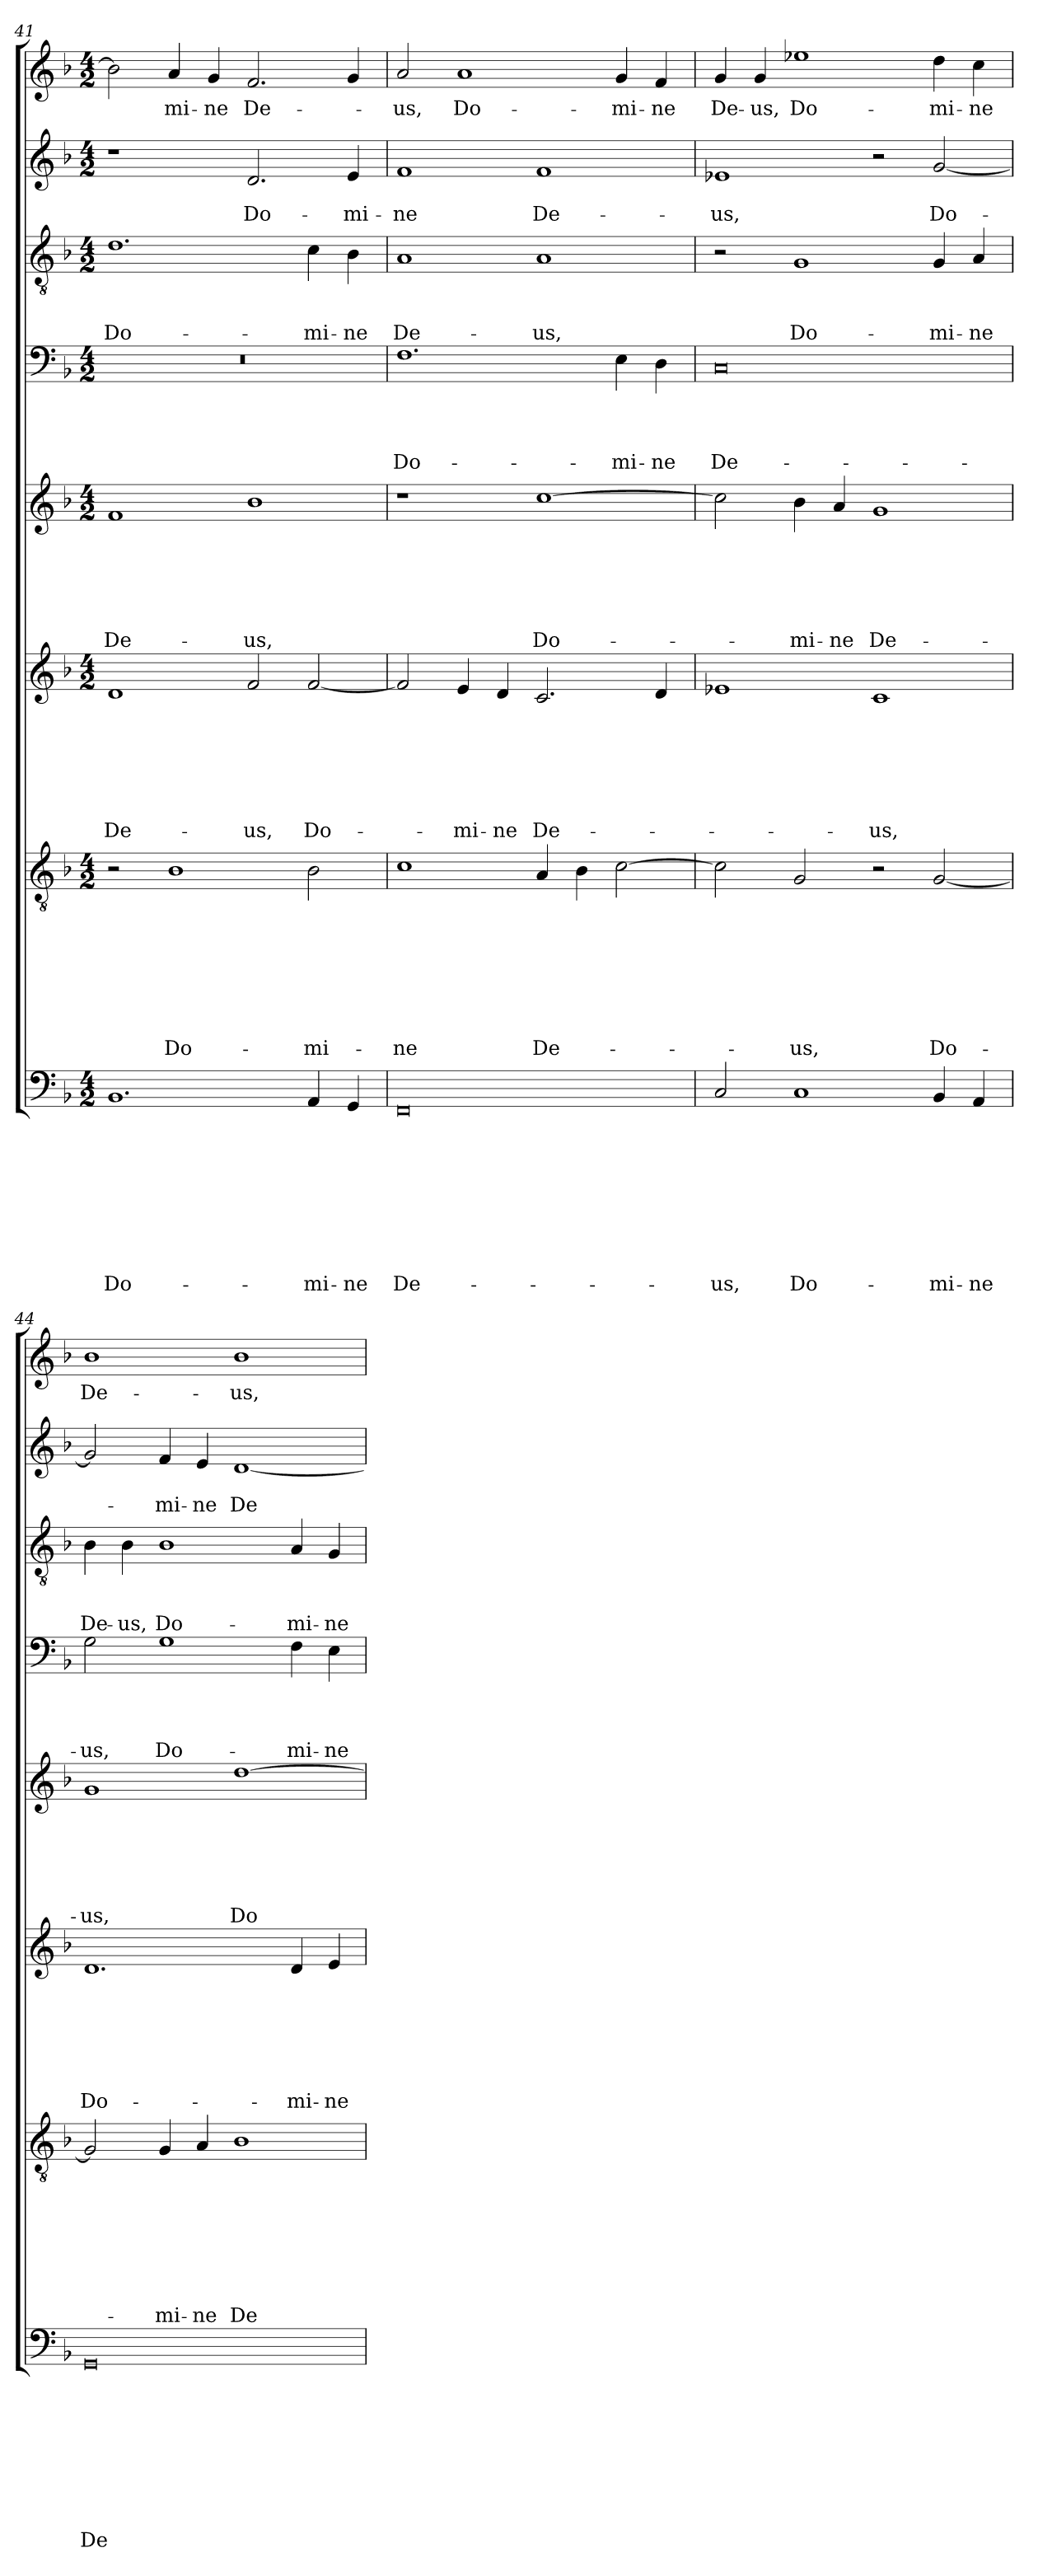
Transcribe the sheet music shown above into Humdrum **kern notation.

**kern	**text	**text	**text	**text	**text	**text	**text	**text	**text	**kern	**text	**text	**text	**text	**text	**text	**text	**text	**kern	**text	**text	**text	**text	**text	**text	**text	**kern	**text	**text	**text	**text	**text	**text	**kern	**text	**text	**text	**text	**kern	**text	**text	**text	**kern	**text	**text	**kern	**text
*part8	*part8	*part8	*part8	*part8	*part8	*part8	*part8	*part8	*part8	*part7	*part7	*part7	*part7	*part7	*part7	*part7	*part7	*part7	*part6	*part6	*part6	*part6	*part6	*part6	*part6	*part6	*part5	*part5	*part5	*part5	*part5	*part5	*part5	*part4	*part4	*part4	*part4	*part4	*part3	*part3	*part3	*part3	*part2	*part2	*part2	*part1	*part1
*staff8	*staff8	*staff8	*staff8	*staff8	*staff8	*staff8	*staff8	*staff8	*staff8	*staff7	*staff7	*staff7	*staff7	*staff7	*staff7	*staff7	*staff7	*staff7	*staff6	*staff6	*staff6	*staff6	*staff6	*staff6	*staff6	*staff6	*staff5	*staff5	*staff5	*staff5	*staff5	*staff5	*staff5	*staff4	*staff4	*staff4	*staff4	*staff4	*staff3	*staff3	*staff3	*staff3	*staff2	*staff2	*staff2	*staff1	*staff1
*clefF4	*	*	*	*	*	*	*	*	*	*clefGv2	*	*	*	*	*	*	*	*	*clefG2	*	*	*	*	*	*	*	*clefG2	*	*	*	*	*	*	*clefF4	*	*	*	*	*clefGv2	*	*	*	*clefG2	*	*	*clefG2	*
*k[b-]	*	*	*	*	*	*	*	*	*	*k[b-]	*	*	*	*	*	*	*	*	*k[b-]	*	*	*	*	*	*	*	*k[b-]	*	*	*	*	*	*	*k[b-]	*	*	*	*	*k[b-]	*	*	*	*k[b-]	*	*	*k[b-]	*
*d:	*	*	*	*	*	*	*	*	*	*d:	*	*	*	*	*	*	*	*	*d:	*	*	*	*	*	*	*	*d:	*	*	*	*	*	*	*d:	*	*	*	*	*d:	*	*	*	*d:	*	*	*d:	*
*M4/2	*	*	*	*	*	*	*	*	*	*M4/2	*	*	*	*	*	*	*	*	*M4/2	*	*	*	*	*	*	*	*M4/2	*	*	*	*	*	*	*M4/2	*	*	*	*	*M4/2	*	*	*	*M4/2	*	*	*M4/2	*
=41	=41	=41	=41	=41	=41	=41	=41	=41	=41	=41	=41	=41	=41	=41	=41	=41	=41	=41	=41	=41	=41	=41	=41	=41	=41	=41	=41	=41	=41	=41	=41	=41	=41	=41	=41	=41	=41	=41	=41	=41	=41	=41	=41	=41	=41	=41	=41
!	!	!	!	!	!	!	!	!	!LO:LY:b	!	!	!	!	!	!	!	!	!	!	!	!	!	!	!	!	!LO:LY:b	!	!	!	!	!	!	!LO:LY:b	!	!	!	!	!	!	!	!	!LO:LY:b	!	!	!	!	!
1.BB-	.	.	.	.	.	.	.	.	Do-	2r	.	.	.	.	.	.	.	.	1d	.	.	.	.	.	.	De-	1f	.	.	.	.	.	De-	0r	.	.	.	.	1.d	.	.	Do-	1r	.	.	2b-\]	.
!	!	!	!	!	!	!	!	!	!	!	!	!	!	!	!	!	!	!LO:LY:b	!	!	!	!	!	!	!	!	!	!	!	!	!	!	!	!	!	!	!	!	!	!	!	!	!	!	!	!	!LO:LY:b
.	.	.	.	.	.	.	.	.	.	1B-	.	.	.	.	.	.	.	Do-	.	.	.	.	.	.	.	.	.	.	.	.	.	.	.	.	.	.	.	.	.	.	.	.	.	.	.	4a/	-mi-
!	!	!	!	!	!	!	!	!	!	!	!	!	!	!	!	!	!	!	!	!	!	!	!	!	!	!	!	!	!	!	!	!	!	!	!	!	!	!	!	!	!	!	!	!	!	!	!LO:LY:b
.	.	.	.	.	.	.	.	.	.	.	.	.	.	.	.	.	.	.	.	.	.	.	.	.	.	.	.	.	.	.	.	.	.	.	.	.	.	.	.	.	.	.	.	.	.	4g/	-ne
!	!	!	!	!	!	!	!	!	!	!	!	!	!	!	!	!	!	!	!	!	!	!	!	!	!	!LO:LY:b	!	!	!	!	!	!	!LO:LY:b	!	!	!	!	!	!	!	!	!	!	!	!LO:LY:b	!	!LO:LY:b
.	.	.	.	.	.	.	.	.	.	.	.	.	.	.	.	.	.	.	2f/	.	.	.	.	.	.	-us,	1b-	.	.	.	.	.	-us,	.	.	.	.	.	.	.	.	.	2.d/	.	Do-	2.f/	De-
!	!	!	!	!	!	!	!	!	!LO:LY:b	!	!	!	!	!	!	!	!	!LO:LY:b	!	!	!	!	!	!	!	!LO:LY:b	!	!	!	!	!	!	!	!	!	!	!	!	!	!	!	!LO:LY:b	!	!	!	!	!
4AA/	.	.	.	.	.	.	.	.	-mi-	2B-\	.	.	.	.	.	.	.	-mi-	[2f/	.	.	.	.	.	.	Do-	.	.	.	.	.	.	.	.	.	.	.	.	4c\	.	.	-mi-	.	.	.	.	.
!	!	!	!	!	!	!	!	!	!LO:LY:b	!	!	!	!	!	!	!	!	!	!	!	!	!	!	!	!	!	!	!	!	!	!	!	!	!	!	!	!	!	!	!	!	!LO:LY:b	!	!	!LO:LY:b	!	!
4GG/	.	.	.	.	.	.	.	.	-ne	.	.	.	.	.	.	.	.	.	.	.	.	.	.	.	.	.	.	.	.	.	.	.	.	.	.	.	.	.	4B-\	.	.	-ne	4e/	.	-mi-	4g/	.
!!LO:LB:g=z
=42	=42	=42	=42	=42	=42	=42	=42	=42	=42	=42	=42	=42	=42	=42	=42	=42	=42	=42	=42	=42	=42	=42	=42	=42	=42	=42	=42	=42	=42	=42	=42	=42	=42	=42	=42	=42	=42	=42	=42	=42	=42	=42	=42	=42	=42	=42	=42
!	!	!	!	!	!	!	!	!	!LO:LY:b	!	!	!	!	!	!	!	!	!LO:LY:b	!	!	!	!	!	!	!	!	!	!	!	!	!	!	!	!	!	!	!	!LO:LY:b	!	!	!	!LO:LY:b	!	!	!LO:LY:b	!	!LO:LY:b
0FF	.	.	.	.	.	.	.	.	De-	1c	.	.	.	.	.	.	.	-ne	2f/]	.	.	.	.	.	.	.	1r	.	.	.	.	.	.	1.F	.	.	.	Do-	1A	.	.	De-	1f	.	-ne	2a/	-us,
!	!	!	!	!	!	!	!	!	!	!	!	!	!	!	!	!	!	!	!	!	!	!	!	!	!	!LO:LY:b	!	!	!	!	!	!	!	!	!	!	!	!	!	!	!	!	!	!	!	!	!LO:LY:b
.	.	.	.	.	.	.	.	.	.	.	.	.	.	.	.	.	.	.	4e/	.	.	.	.	.	.	-mi-	.	.	.	.	.	.	.	.	.	.	.	.	.	.	.	.	.	.	.	1a	Do-
!	!	!	!	!	!	!	!	!	!	!	!	!	!	!	!	!	!	!	!	!	!	!	!	!	!	!LO:LY:b	!	!	!	!	!	!	!	!	!	!	!	!	!	!	!	!	!	!	!	!	!
.	.	.	.	.	.	.	.	.	.	.	.	.	.	.	.	.	.	.	4d/	.	.	.	.	.	.	-ne	.	.	.	.	.	.	.	.	.	.	.	.	.	.	.	.	.	.	.	.	.
!	!	!	!	!	!	!	!	!	!	!	!	!	!	!	!	!	!	!LO:LY:b	!	!	!	!	!	!	!	!LO:LY:b	!	!	!	!	!	!	!LO:LY:b	!	!	!	!	!	!	!	!	!LO:LY:b	!	!	!LO:LY:b	!	!
.	.	.	.	.	.	.	.	.	.	4A/	.	.	.	.	.	.	.	De-	2.c/	.	.	.	.	.	.	De-	[1cc	.	.	.	.	.	Do-	.	.	.	.	.	1A	.	.	-us,	1f	.	De-	.	.
.	.	.	.	.	.	.	.	.	.	4B-\	.	.	.	.	.	.	.	.	.	.	.	.	.	.	.	.	.	.	.	.	.	.	.	.	.	.	.	.	.	.	.	.	.	.	.	.	.
!	!	!	!	!	!	!	!	!	!	!	!	!	!	!	!	!	!	!	!	!	!	!	!	!	!	!	!	!	!	!	!	!	!	!	!	!	!	!LO:LY:b	!	!	!	!	!	!	!	!	!LO:LY:b
.	.	.	.	.	.	.	.	.	.	[2c\	.	.	.	.	.	.	.	.	.	.	.	.	.	.	.	.	.	.	.	.	.	.	.	4E\	.	.	.	-mi-	.	.	.	.	.	.	.	4g/	-mi-
!	!	!	!	!	!	!	!	!	!	!	!	!	!	!	!	!	!	!	!	!	!	!	!	!	!	!	!	!	!	!	!	!	!	!	!	!	!	!LO:LY:b	!	!	!	!	!	!	!	!	!LO:LY:b
.	.	.	.	.	.	.	.	.	.	.	.	.	.	.	.	.	.	.	4d/	.	.	.	.	.	.	.	.	.	.	.	.	.	.	4D\	.	.	.	-ne	.	.	.	.	.	.	.	4f/	-ne
=43	=43	=43	=43	=43	=43	=43	=43	=43	=43	=43	=43	=43	=43	=43	=43	=43	=43	=43	=43	=43	=43	=43	=43	=43	=43	=43	=43	=43	=43	=43	=43	=43	=43	=43	=43	=43	=43	=43	=43	=43	=43	=43	=43	=43	=43	=43	=43
!	!	!	!	!	!	!	!	!	!LO:LY:b	!	!	!	!	!	!	!	!	!	!	!	!	!	!	!	!	!	!	!	!	!	!	!	!	!	!	!	!	!LO:LY:b	!	!	!	!	!	!	!LO:LY:b	!	!LO:LY:b
2C/	.	.	.	.	.	.	.	.	-us,	2c\]	.	.	.	.	.	.	.	.	1e-X	.	.	.	.	.	.	.	2cc\]	.	.	.	.	.	.	0C	.	.	.	De-	2r	.	.	.	1e-X	.	-us,	4g/	De-
!	!	!	!	!	!	!	!	!	!	!	!	!	!	!	!	!	!	!	!	!	!	!	!	!	!	!	!	!	!	!	!	!	!	!	!	!	!	!	!	!	!	!	!	!	!	!	!LO:LY:b
.	.	.	.	.	.	.	.	.	.	.	.	.	.	.	.	.	.	.	.	.	.	.	.	.	.	.	.	.	.	.	.	.	.	.	.	.	.	.	.	.	.	.	.	.	.	4g/	-us,
!	!	!	!	!	!	!	!	!	!LO:LY:b	!	!	!	!	!	!	!	!	!LO:LY:b	!	!	!	!	!	!	!	!	!	!	!	!	!	!	!LO:LY:b	!	!	!	!	!	!	!	!	!LO:LY:b	!	!	!	!	!LO:LY:b
1C	.	.	.	.	.	.	.	.	Do-	2G/	.	.	.	.	.	.	.	-us,	.	.	.	.	.	.	.	.	4b-\	.	.	.	.	.	-mi-	.	.	.	.	.	1G	.	.	Do-	.	.	.	1ee-X	Do-
!	!	!	!	!	!	!	!	!	!	!	!	!	!	!	!	!	!	!	!	!	!	!	!	!	!	!	!	!	!	!	!	!	!LO:LY:b	!	!	!	!	!	!	!	!	!	!	!	!	!	!
.	.	.	.	.	.	.	.	.	.	.	.	.	.	.	.	.	.	.	.	.	.	.	.	.	.	.	4a/	.	.	.	.	.	-ne	.	.	.	.	.	.	.	.	.	.	.	.	.	.
!	!	!	!	!	!	!	!	!	!	!	!	!	!	!	!	!	!	!	!	!	!	!	!	!	!	!LO:LY:b	!	!	!	!	!	!	!LO:LY:b	!	!	!	!	!	!	!	!	!	!	!	!	!	!
.	.	.	.	.	.	.	.	.	.	2r	.	.	.	.	.	.	.	.	1c	.	.	.	.	.	.	-us,	1g	.	.	.	.	.	De-	.	.	.	.	.	.	.	.	.	2r	.	.	.	.
!	!	!	!	!	!	!	!	!	!LO:LY:b	!	!	!	!	!	!	!	!	!LO:LY:b	!	!	!	!	!	!	!	!	!	!	!	!	!	!	!	!	!	!	!	!	!	!	!	!LO:LY:b	!	!	!LO:LY:b	!	!LO:LY:b
4BB-/	.	.	.	.	.	.	.	.	-mi-	[2G/	.	.	.	.	.	.	.	Do-	.	.	.	.	.	.	.	.	.	.	.	.	.	.	.	.	.	.	.	.	4G/	.	.	-mi-	[2g/	.	Do-	4dd\	-mi-
!	!	!	!	!	!	!	!	!	!LO:LY:b	!	!	!	!	!	!	!	!	!	!	!	!	!	!	!	!	!	!	!	!	!	!	!	!	!	!	!	!	!	!	!	!	!LO:LY:b	!	!	!	!	!LO:LY:b
4AA/	.	.	.	.	.	.	.	.	-ne	.	.	.	.	.	.	.	.	.	.	.	.	.	.	.	.	.	.	.	.	.	.	.	.	.	.	.	.	.	4A/	.	.	-ne	.	.	.	4cc\	-ne
=44	=44	=44	=44	=44	=44	=44	=44	=44	=44	=44	=44	=44	=44	=44	=44	=44	=44	=44	=44	=44	=44	=44	=44	=44	=44	=44	=44	=44	=44	=44	=44	=44	=44	=44	=44	=44	=44	=44	=44	=44	=44	=44	=44	=44	=44	=44	=44
!	!	!	!	!	!	!	!	!	!LO:LY:b	!	!	!	!	!	!	!	!	!	!	!	!	!	!	!	!	!LO:LY:b	!	!	!	!	!	!	!LO:LY:b	!	!	!	!	!LO:LY:b	!	!	!	!LO:LY:b	!	!	!	!	!LO:LY:b
0GG	.	.	.	.	.	.	.	.	De-	2G/]	.	.	.	.	.	.	.	.	1.d	.	.	.	.	.	.	Do-	1g	.	.	.	.	.	-us,	2G\	.	.	.	-us,	4B-\	.	.	De-	2g/]	.	.	1b-	De-
!	!	!	!	!	!	!	!	!	!	!	!	!	!	!	!	!	!	!	!	!	!	!	!	!	!	!	!	!	!	!	!	!	!	!	!	!	!	!	!	!	!	!LO:LY:b	!	!	!	!	!
.	.	.	.	.	.	.	.	.	.	.	.	.	.	.	.	.	.	.	.	.	.	.	.	.	.	.	.	.	.	.	.	.	.	.	.	.	.	.	4B-\	.	.	-us,	.	.	.	.	.
!	!	!	!	!	!	!	!	!	!	!	!	!	!	!	!	!	!	!LO:LY:b	!	!	!	!	!	!	!	!	!	!	!	!	!	!	!	!	!	!	!	!LO:LY:b	!	!	!	!LO:LY:b	!	!	!LO:LY:b	!	!
.	.	.	.	.	.	.	.	.	.	4G/	.	.	.	.	.	.	.	-mi-	.	.	.	.	.	.	.	.	.	.	.	.	.	.	.	1G	.	.	.	Do-	1B-	.	.	Do-	4f/	.	-mi-	.	.
!	!	!	!	!	!	!	!	!	!	!	!	!	!	!	!	!	!	!LO:LY:b	!	!	!	!	!	!	!	!	!	!	!	!	!	!	!	!	!	!	!	!	!	!	!	!	!	!	!LO:LY:b	!	!
.	.	.	.	.	.	.	.	.	.	4A/	.	.	.	.	.	.	.	-ne	.	.	.	.	.	.	.	.	.	.	.	.	.	.	.	.	.	.	.	.	.	.	.	.	4e/	.	-ne	.	.
!	!	!	!	!	!	!	!	!	!	!	!	!	!	!	!	!	!	!LO:LY:b	!	!	!	!	!	!	!	!	!	!	!	!	!	!	!LO:LY:b	!	!	!	!	!	!	!	!	!	!	!	!LO:LY:b	!	!LO:LY:b
.	.	.	.	.	.	.	.	.	.	1B-	.	.	.	.	.	.	.	De-	.	.	.	.	.	.	.	.	[1dd	.	.	.	.	.	Do-	.	.	.	.	.	.	.	.	.	[1d	.	De-	1b-	-us,
!	!	!	!	!	!	!	!	!	!	!	!	!	!	!	!	!	!	!	!	!	!	!	!	!	!	!LO:LY:b	!	!	!	!	!	!	!	!	!	!	!	!LO:LY:b	!	!	!	!LO:LY:b	!	!	!	!	!
.	.	.	.	.	.	.	.	.	.	.	.	.	.	.	.	.	.	.	4d/	.	.	.	.	.	.	-mi-	.	.	.	.	.	.	.	4F\	.	.	.	-mi-	4A/	.	.	-mi-	.	.	.	.	.
!	!	!	!	!	!	!	!	!	!	!	!	!	!	!	!	!	!	!	!	!	!	!	!	!	!	!LO:LY:b	!	!	!	!	!	!	!	!	!	!	!	!LO:LY:b	!	!	!	!LO:LY:b	!	!	!	!	!
.	.	.	.	.	.	.	.	.	.	.	.	.	.	.	.	.	.	.	4e/	.	.	.	.	.	.	-ne	.	.	.	.	.	.	.	4E\	.	.	.	-ne	4G/	.	.	-ne	.	.	.	.	.
=	=	=	=	=	=	=	=	=	=	=	=	=	=	=	=	=	=	=	=	=	=	=	=	=	=	=	=	=	=	=	=	=	=	=	=	=	=	=	=	=	=	=	=	=	=	=	=
*-	*-	*-	*-	*-	*-	*-	*-	*-	*-	*-	*-	*-	*-	*-	*-	*-	*-	*-	*-	*-	*-	*-	*-	*-	*-	*-	*-	*-	*-	*-	*-	*-	*-	*-	*-	*-	*-	*-	*-	*-	*-	*-	*-	*-	*-	*-	*-
